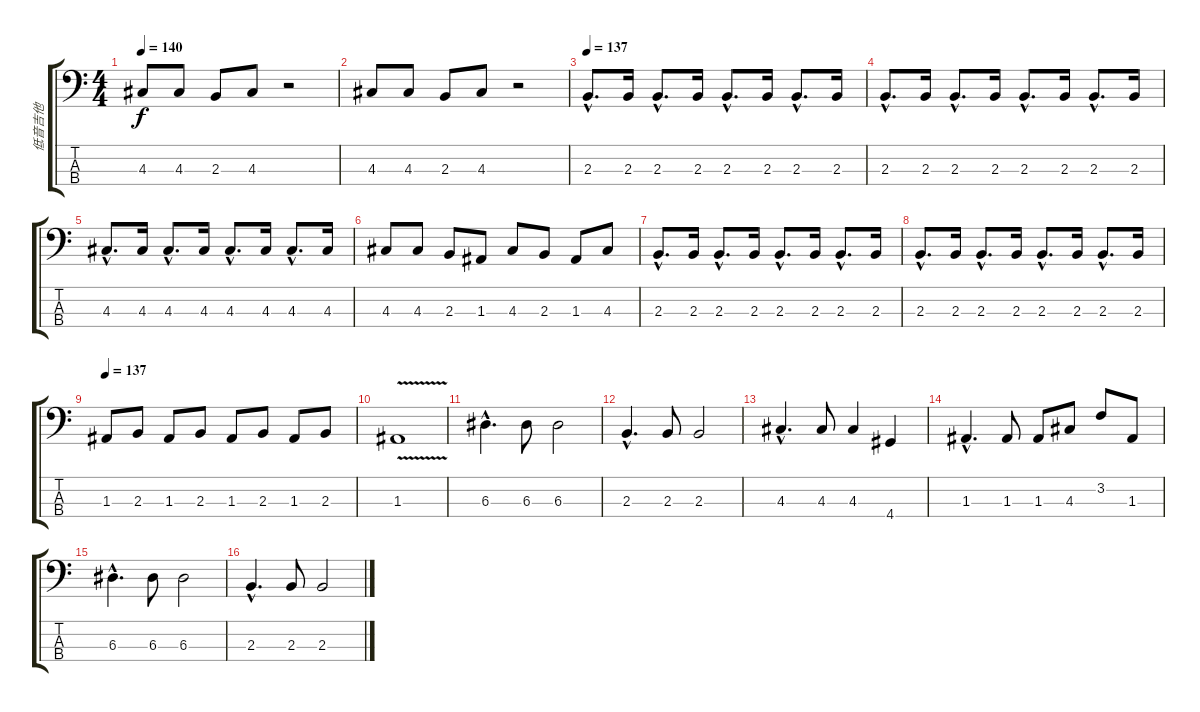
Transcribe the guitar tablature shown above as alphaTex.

\track ("低音吉他" "低音吉他") {instrument electricbassfinger}
\staff {score tabs}
\tuning (G2 D2 A1 E1) {hide}
\ts (4 4)
\tempo 140
\clef f4
\ks c
4.3.8{dy f} 4.3.8 2.3.8 4.3.8 r.2 |
4.3.8 4.3.8 2.3.8 4.3.8 r.2 |
\tempo 140
\tempo 137
2.3{hac}.8{d volume 12 balance 8 instrument electricbassfinger} 2.3.16 2.3{hac}.8{d} 2.3.16 2.3{hac}.8{d} 2.3.16 2.3{hac}.8{d} 2.3.16 |
2.3{hac}.8{d} 2.3.16 2.3{hac}.8{d} 2.3.16 2.3{hac}.8{d} 2.3.16 2.3{hac}.8{d} 2.3.16 |
4.3{hac}.8{d} 4.3.16 4.3{hac}.8{d} 4.3.16 4.3{hac}.8{d} 4.3.16 4.3{hac}.8{d} 4.3.16 |
4.3.8 4.3.8 2.3.8 1.3.8 4.3.8 2.3.8 1.3.8 4.3.8 |
2.3{hac}.8{d} 2.3.16 2.3{hac}.8{d} 2.3.16 2.3{hac}.8{d} 2.3.16 2.3{hac}.8{d} 2.3.16 |
2.3{hac}.8{d} 2.3.16 2.3{hac}.8{d} 2.3.16 2.3{hac}.8{d} 2.3.16 2.3{hac}.8{d} 2.3.16 |
\tempo 137
1.3.8{volume 16 balance 8 instrument electricbassfinger} 2.3.8 1.3.8 2.3.8 1.3.8 2.3.8 1.3.8 2.3.8 |
1.3{v}.1 |
6.3{hac}.4{d} 6.3.8 6.3.2 |
2.3{hac}.4{d} 2.3.8 2.3.2 |
4.3{hac}.4{d} 4.3.8 4.3.4 4.4.4 |
1.3{hac}.4{d} 1.3.8 1.3.8 4.3.8 3.2.8 1.3.8 |
6.3{hac}.4{d} 6.3.8 6.3.2 |
2.3{hac}.4{d} 2.3.8 2.3.2
